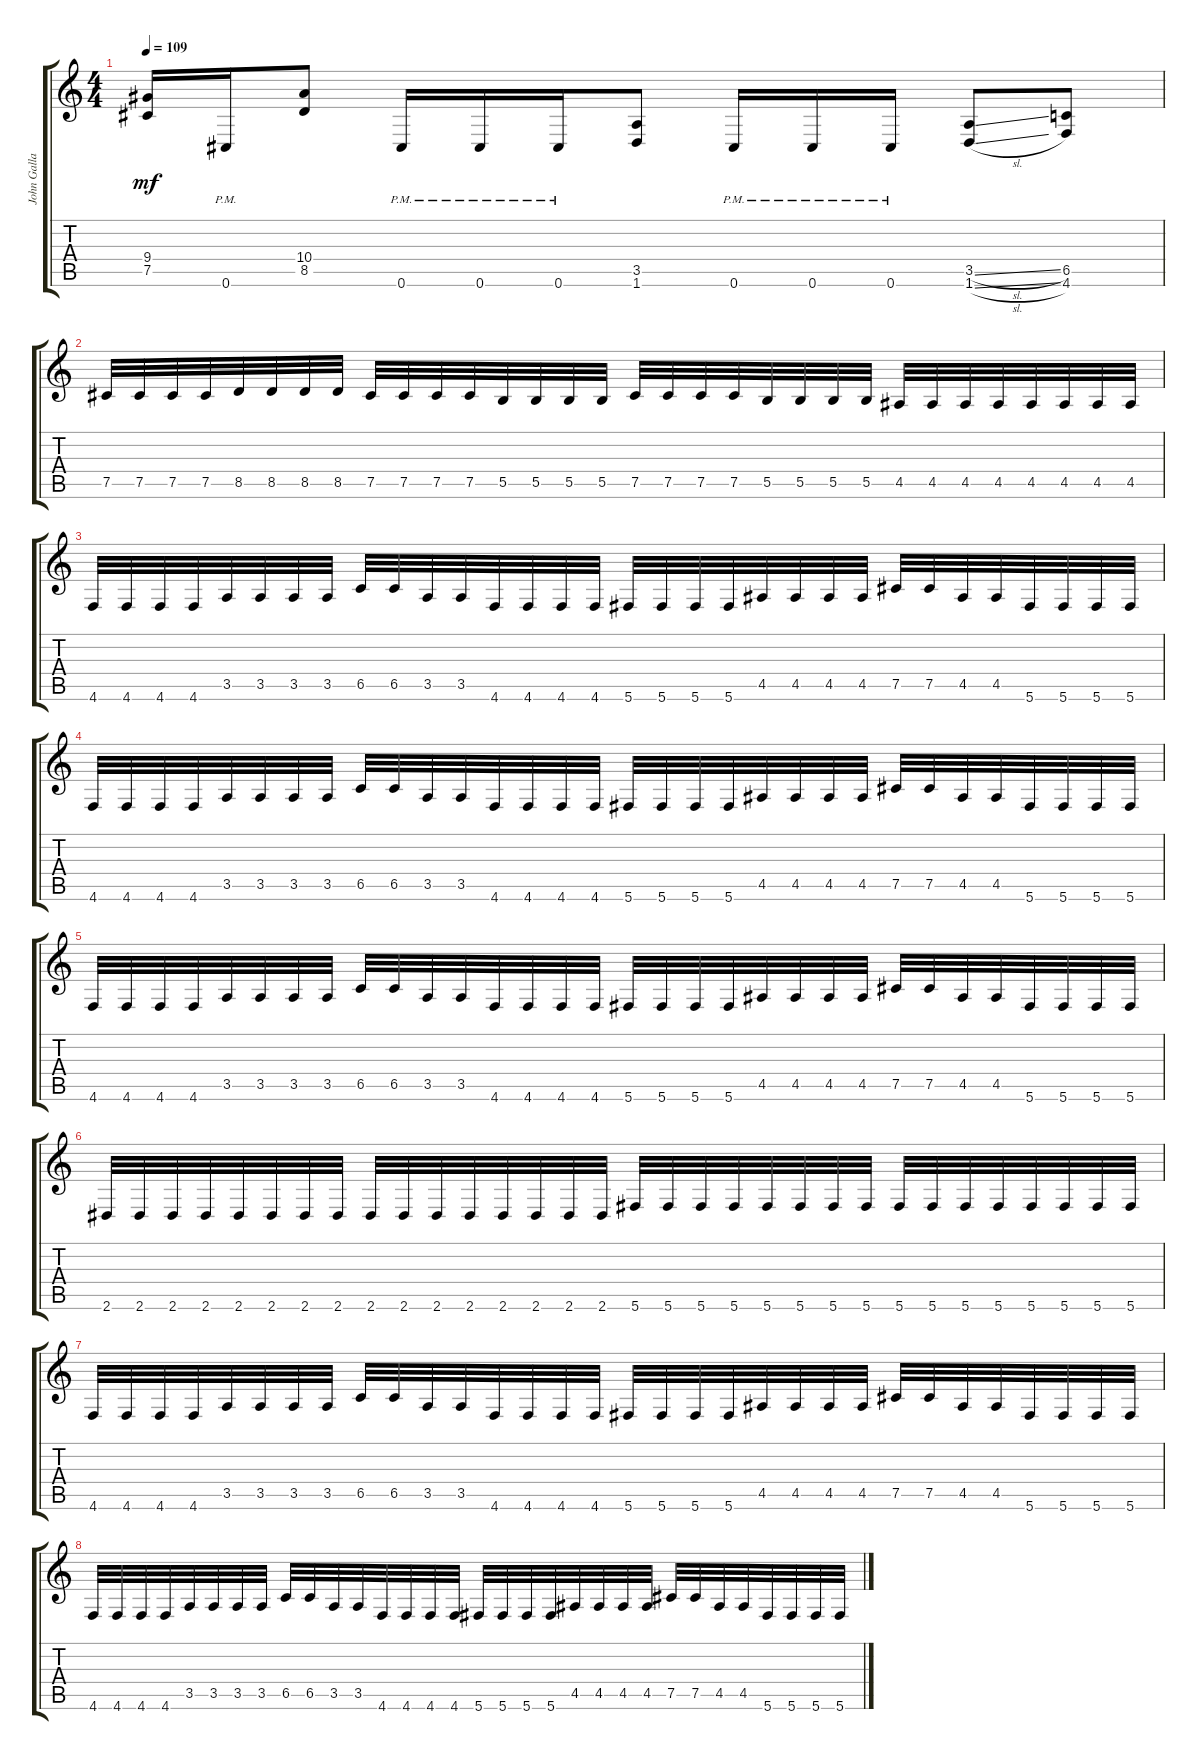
\track ("John Gallagher" "John Galla") {instrument distortionguitar}
\staff {score tabs}
\tuning (Db4 Ab3 E3 B2 Gb2 Db2) {hide}
\ts (4 4)
\tempo 109
\clef g2
\ks c
(9.4 7.5).16{dy mf} 0.6{pm}.16 (10.4 8.5).8 0.6{pm}.16 0.6{pm}.16 0.6{pm}.16 (3.5 1.6).8 0.6{pm}.16 0.6{pm}.16 0.6{pm}.16 (3.5{sl} 1.6{sl}).8 (6.5 4.6).8 |
7.5.32 7.5.32 7.5.32 7.5.32 8.5.32 8.5.32 8.5.32 8.5.32 7.5.32 7.5.32 7.5.32 7.5.32 5.5.32 5.5.32 5.5.32 5.5.32 7.5.32 7.5.32 7.5.32 7.5.32 5.5.32 5.5.32 5.5.32 5.5.32 4.5.32 4.5.32 4.5.32 4.5.32 4.5.32 4.5.32 4.5.32 4.5.32 |
\section ("" "")
4.6.32 4.6.32 4.6.32 4.6.32 3.5.32 3.5.32 3.5.32 3.5.32 6.5.32 6.5.32 3.5.32 3.5.32 4.6.32 4.6.32 4.6.32 4.6.32 5.6.32 5.6.32 5.6.32 5.6.32 4.5.32 4.5.32 4.5.32 4.5.32 7.5.32 7.5.32 4.5.32 4.5.32 5.6.32 5.6.32 5.6.32 5.6.32 |
4.6.32 4.6.32 4.6.32 4.6.32 3.5.32 3.5.32 3.5.32 3.5.32 6.5.32 6.5.32 3.5.32 3.5.32 4.6.32 4.6.32 4.6.32 4.6.32 5.6.32 5.6.32 5.6.32 5.6.32 4.5.32 4.5.32 4.5.32 4.5.32 7.5.32 7.5.32 4.5.32 4.5.32 5.6.32 5.6.32 5.6.32 5.6.32 |
4.6.32 4.6.32 4.6.32 4.6.32 3.5.32 3.5.32 3.5.32 3.5.32 6.5.32 6.5.32 3.5.32 3.5.32 4.6.32 4.6.32 4.6.32 4.6.32 5.6.32 5.6.32 5.6.32 5.6.32 4.5.32 4.5.32 4.5.32 4.5.32 7.5.32 7.5.32 4.5.32 4.5.32 5.6.32 5.6.32 5.6.32 5.6.32 |
2.6.32 2.6.32 2.6.32 2.6.32 2.6.32 2.6.32 2.6.32 2.6.32 2.6.32 2.6.32 2.6.32 2.6.32 2.6.32 2.6.32 2.6.32 2.6.32 5.6.32 5.6.32 5.6.32 5.6.32 5.6.32 5.6.32 5.6.32 5.6.32 5.6.32 5.6.32 5.6.32 5.6.32 5.6.32 5.6.32 5.6.32 5.6.32 |
4.6.32 4.6.32 4.6.32 4.6.32 3.5.32 3.5.32 3.5.32 3.5.32 6.5.32 6.5.32 3.5.32 3.5.32 4.6.32 4.6.32 4.6.32 4.6.32 5.6.32 5.6.32 5.6.32 5.6.32 4.5.32 4.5.32 4.5.32 4.5.32 7.5.32 7.5.32 4.5.32 4.5.32 5.6.32 5.6.32 5.6.32 5.6.32 |
4.6.32 4.6.32 4.6.32 4.6.32 3.5.32 3.5.32 3.5.32 3.5.32 6.5.32 6.5.32 3.5.32 3.5.32 4.6.32 4.6.32 4.6.32 4.6.32 5.6.32 5.6.32 5.6.32 5.6.32 4.5.32 4.5.32 4.5.32 4.5.32 7.5.32 7.5.32 4.5.32 4.5.32 5.6.32 5.6.32 5.6.32 5.6.32
